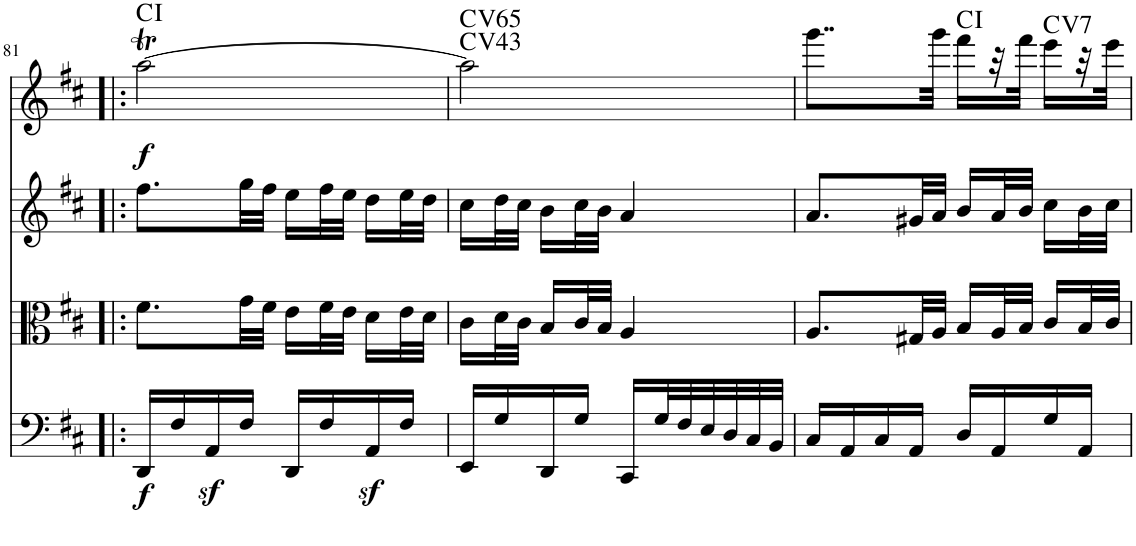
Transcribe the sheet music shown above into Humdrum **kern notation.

**kern	**dynam	**kern	**kern	**kern	**dynam	**harte
*part4	*part4	*part3	*part2	*part1	*part1	*part1
*staff4	*staff4	*staff3	*staff2	*staff1	*staff1	*
*I"Violoncello	*	*I"Viola	*I"Violin 2	*I"Violin 1	*	*
*I'Vc	*	*I'Vla	*I'Vln	*I'Vln	*	*
!!LO:PB:g=z
*clefF4	*	*clefC3	*clefG2	*clefG2	*	*
*k[f#c#]	*	*k[f#c#]	*k[f#c#]	*k[f#c#]	*	*
*D:	*	*D:	*D:	*D:	*	*
*M2/4	*	*M2/4	*M2/4	*M2/4	*	*
=81!|:	=81!|:	=81!|:	=81!|:	=81!|:	=81!|:	=81!|:
!	!LO:DY:b	!	!	!	!LO:DY:b	!
16DD/LL	f	8.f#\L	8.ff#\L	[2aaT\	f	C:maj
16F#/	.	.	.	.	.	.
16AAz</	.	.	.	.	.	.
16F#/JJ	.	32g\LL	32gg\LL	.	.	.
.	.	32f#\JJJ	32ff#\JJJ	.	.	.
16DD/LL	.	16e\LL	16ee\LL	.	.	.
16F#/	.	32f#\L	32ff#\L	.	.	.
.	.	32e\JJJ	32ee\JJJ	.	.	.
16AAz</	.	16d\LL	16dd\LL	.	.	.
16F#/JJ	.	32e\L	32ee\L	.	.	.
.	.	32d\JJJ	32dd\JJJ	.	.	.
=82	=82	=82	=82	=82	=82	=82
!	!	!	!	!	!	!LO:H:n=1:kt=43
!	!	!	!	!	!	!LO:H:n=2:kt=65
16EE/LL	.	16c#\LL	16cc#\LL	2aa\]	.	C:maj C:maj
16G/	.	32d\L	32dd\L	.	.	.
.	.	32c#\JJJ	32cc#\JJJ	.	.	.
16DD/	.	16B/LL	16b\LL	.	.	.
16G/JJ	.	32c#/L	32cc#\L	.	.	.
.	.	32B/JJJ	32b\JJJ	.	.	.
16CC#/LL	.	4A/	4a/	.	.	.
32G/L	.	.	.	.	.	.
32F#/	.	.	.	.	.	.
32E/	.	.	.	.	.	.
32D/	.	.	.	.	.	.
32C#/	.	.	.	.	.	.
32BB/JJJ	.	.	.	.	.	.
=83	=83	=83	=83	=83	=83	=83
16C#/LL	.	8.A/L	8.a/L	8..ggg\L	.	.
16AA/	.	.	.	.	.	.
16C#/	.	.	.	.	.	.
16AA/JJ	.	32G#X/LL	32g#X/LL	.	.	.
.	.	32A/JJJ	32a/JJJ	32ggg\Jkk	.	.
16D/LL	.	16B/LL	16b/LL	16fff#\LL	.	C:maj
16AA/	.	32A/L	32a/L	32r	.	.
.	.	32B/JJJ	32b/JJJ	32fff#\JJJ	.	.
!	!	!	!	!	!	!LO:H:kt=7
16G/	.	16c#/LL	16cc#\LL	16eee\LL	.	C:7
16AA/JJ	.	32B/L	32b\L	32r	.	.
.	.	32c#/JJJ	32cc#\JJJ	32eee\JJJ	.	.
=	=	=	=	=	=	=
*-	*-	*-	*-	*-	*-	*-
